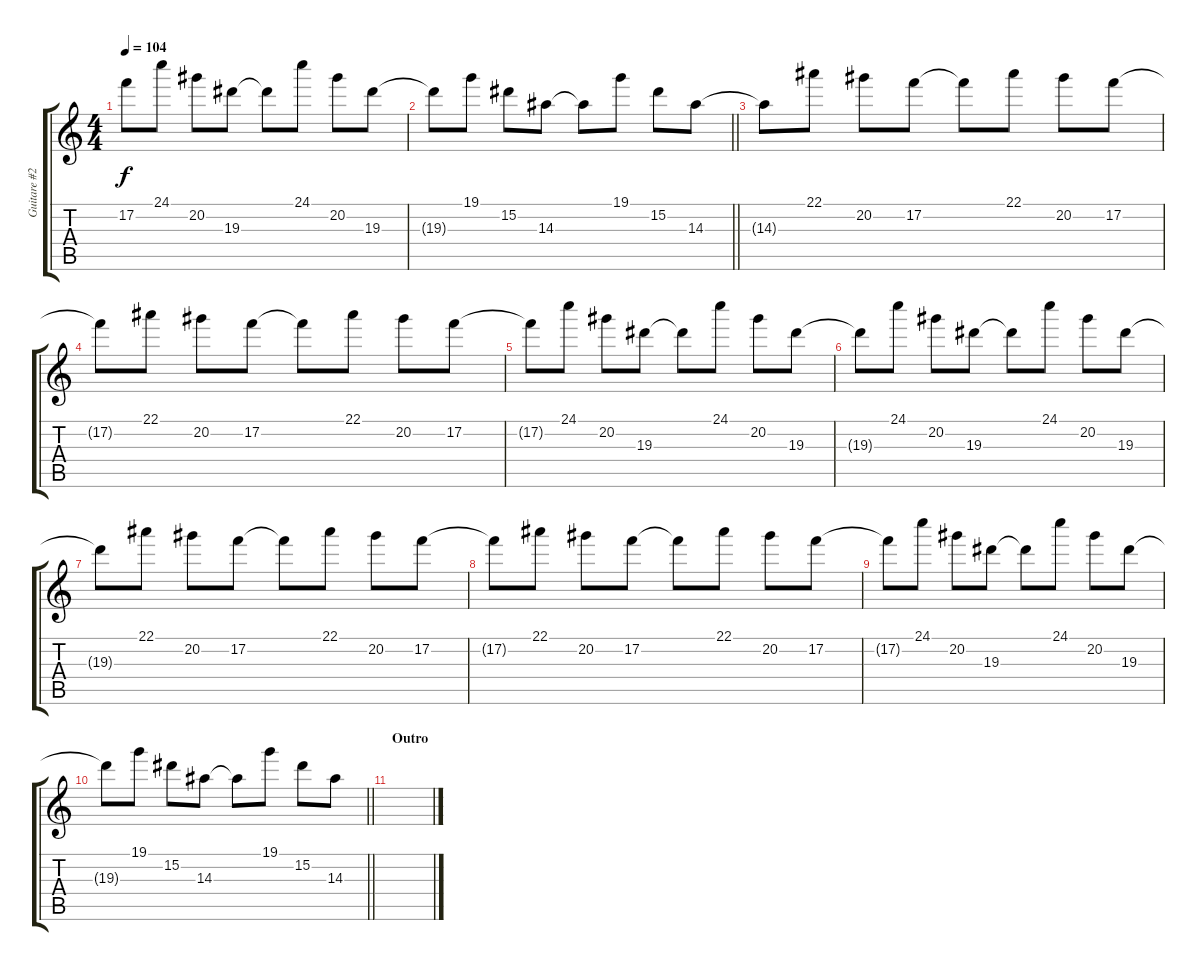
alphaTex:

\track ("Guitare #2" "Guitare #2") {instrument acousticguitarnylon}
\staff {score tabs}
\tuning (C4 C4 Ab3 Eb3 Bb2 F2) {hide}
\ts (4 4)
\tempo 104
\clef g2
\ks c
17.2{t}.8{dy f} 24.1.8 20.2.8 19.3.8 19.3{t}.8 24.1.8 20.2.8 19.3.8 |
\barLineRight lightlight
19.3{t}.8 19.1.8 15.2.8 14.3.8 14.3{t}.8 19.1.8 15.2.8 14.3.8 |
\section ("" "")
14.3{t}.8 22.1.8 20.2.8 17.2.8 17.2{t}.8 22.1.8 20.2.8 17.2.8 |
17.2{t}.8 22.1.8 20.2.8 17.2.8 17.2{t}.8 22.1.8 20.2.8 17.2.8 |
17.2{t}.8 24.1.8 20.2.8 19.3.8 19.3{t}.8 24.1.8 20.2.8 19.3.8 |
19.3{t}.8 24.1.8 20.2.8 19.3.8 19.3{t}.8 24.1.8 20.2.8 19.3.8 |
19.3{t}.8 22.1.8 20.2.8 17.2.8 17.2{t}.8 22.1.8 20.2.8 17.2.8 |
17.2{t}.8 22.1.8 20.2.8 17.2.8 17.2{t}.8 22.1.8 20.2.8 17.2.8 |
17.2{t}.8 24.1.8 20.2.8 19.3.8 19.3{t}.8 24.1.8 20.2.8 19.3.8 |
\barLineRight lightlight
19.3{t}.8 19.1.8 15.2.8 14.3.8 14.3{t}.8 19.1.8 15.2.8 14.3.8 |
\section ("" "Outro")
